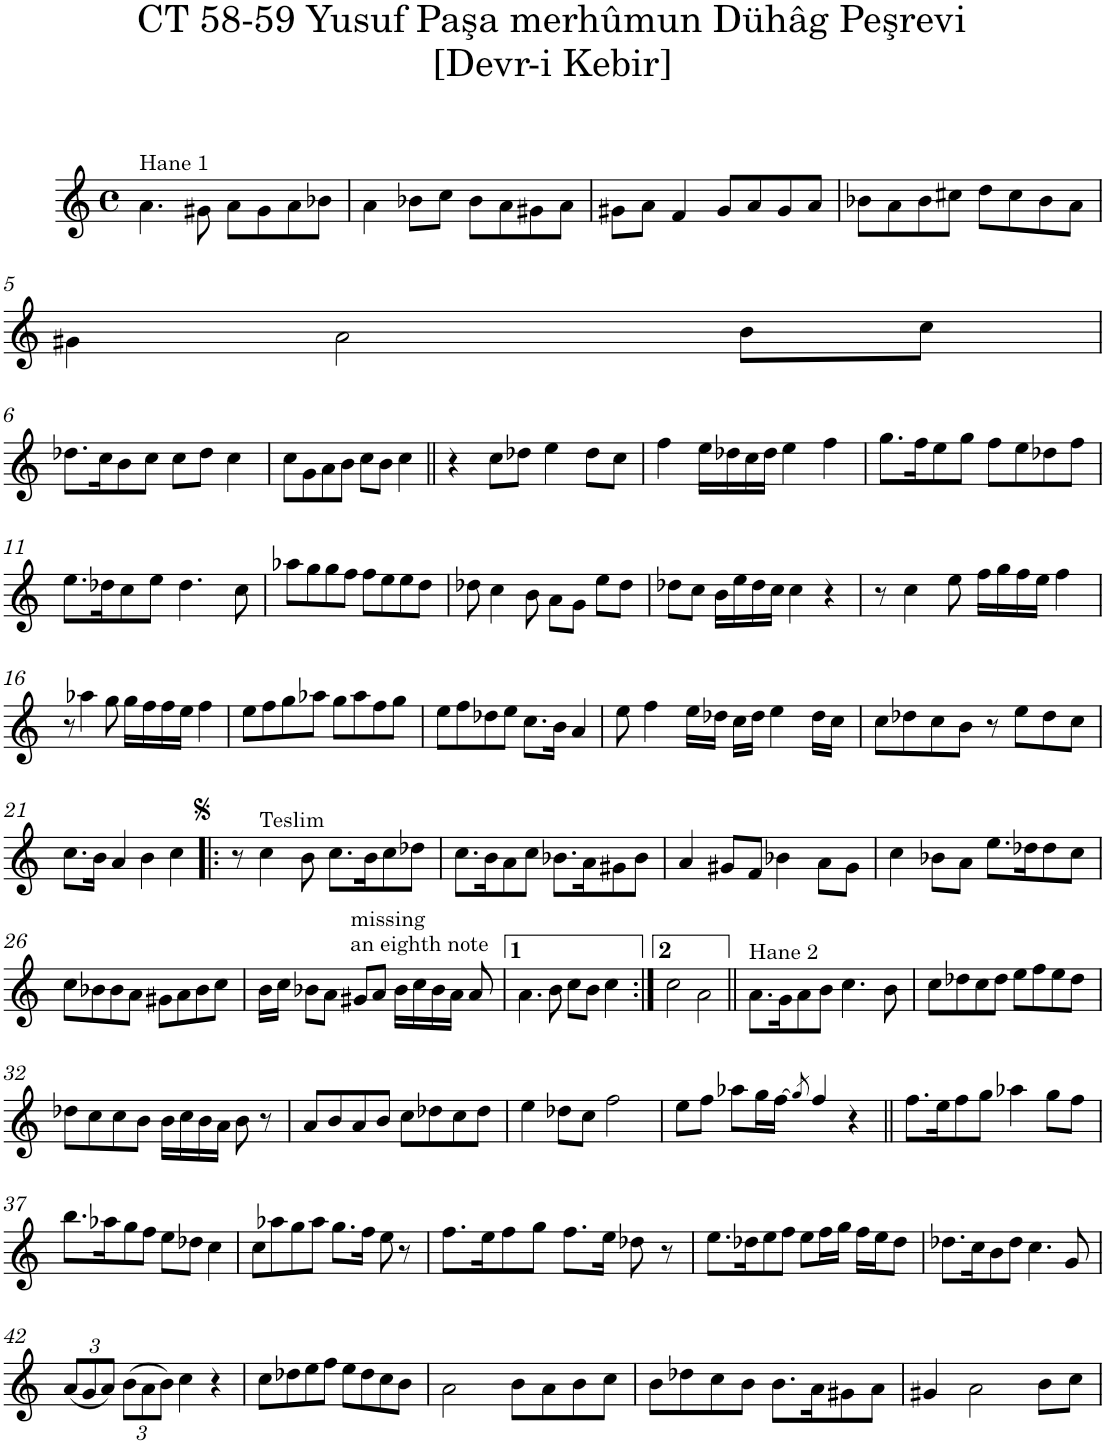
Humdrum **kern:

**kern
*part1
*staff1
*I"Piano
*I'Pno.
*clefG2
*k[]
*M4/4
*met(c)
=1
!LO:TX:a:t=Hane 1
4.a\
8g#X\
8a\L
8g#\
8a\
8b-X\J
=2
4a\
8b-X\L
8cc\J
8b-\L
8a\
8g#X\
8a\J
=3
8g#X\L
8a\J
4f/
8g#/L
8a/
8g#/
8a/J
=4
8b-X\L
8a\
8b-\
8cc#X\J
8dd\L
8cc#\
8b-\
8a\J
!!LO:LB:g=z
=5
4g#X\
2a\
8b\L
8cc\J
!!LO:LB:g=z
=6
8.dd-X\L
16cc\K
8b\
8cc\J
8cc\L
8dd-\J
4cc\
=7
8cc\L
8g\
8a\
8b\J
8cc\L
8b\J
4cc\
=8||
4r
8cc\L
8dd-X\J
4ee\
8dd-\L
8cc\J
=9
4ff\
16ee\LL
16dd-X\
16cc\
16dd-\JJ
4ee\
4ff\
=10
8.gg\L
16ff\K
8ee\
8gg\J
8ff\L
8ee\
8dd-X\
8ff\J
!!LO:LB:g=z
=11
8.ee\L
16dd-X\K
8cc\
8ee\J
4.dd-\
8cc\
=12
8aa-X\L
8gg\
8gg\
8ff\J
8ff\L
8ee\
8ee\
8dd\J
=13
8dd-X\
4cc\
8b\
8a\L
8g\J
8ee\L
8dd-\J
=14
8dd-X\L
8cc\J
16b\LL
16ee\
16dd-\
16cc\JJ
4cc\
4r
=15
8r
4cc\
8ee\
16ff\LL
16gg\
16ff\
16ee\JJ
4ff\
!!LO:LB:g=z
=16
8r
4aa-X\
8gg\
16gg\LL
16ff\
16ff\
16ee\JJ
4ff\
=17
8ee\L
8ff\
8gg\
8aa-X\J
8gg\L
8aa-\
8ff\
8gg\J
=18
8ee\L
8ff\
8dd-X\
8ee\J
8.cc\L
16b\Jk
4a/
=19
8ee\
4ff\
16ee\LL
16dd-X\JJ
16cc\LL
16dd-\JJ
4ee\
16dd-\LL
16cc\JJ
=20
8cc\L
8dd-X\
8cc\
8b\J
8r
8ee\L
8dd-\
8cc\J
!!LO:LB:g=z
=21
8.cc\L
16b\Jk
4a/
4b\
4cc\
=22!|:
8r
!LO:TX:a:t=Teslim
4cc\
8b\
8.cc\L
16b\K
8cc\
8dd-X\J
=23
8.cc\L
16b\K
8a\
8cc\J
8.b-X\L
16a\K
8g#X\
8b-\J
=24
4a/
8g#X/L
8f/J
4b-X\
8a\L
8g#\J
=25
4cc\
8b-X\L
8a\J
8.ee\L
16dd-X\K
8dd-\
8cc\J
!!LO:LB:g=z
=26
8cc\L
8b-X\
8b-\
8a\J
8g#X\L
8a\
8b-\
8cc\J
=27
16b\LL
16cc\JJ
8b-X\L
8a\J
8g#X/L
8a/J
16b-\LL
16cc\
16b-\
16a\JJ
!LO:TX:a:t=missing
!LO:TX:a:t=an eighth note
8a/
=28
4.a\
8b\
8cc\L
8b\J
4cc\
=29:|!
2cc\
2a\
=30||
!LO:TX:a:t=Hane 2
8.a\L
16g\K
8a\
8b\J
4.cc\
8b\
=31
8cc\L
8dd-X\
8cc\
8dd-\J
8ee\L
8ff\
8ee\
8dd-\J
!!LO:LB:g=z
=32
8dd-X\L
8cc\
8cc\
8b\J
16b\LL
16cc\
16b\
16a\JJ
8b\
8r
=33
8a/L
8b/
8a/
8b/J
8cc\L
8dd-X\
8cc\
8dd-\J
=34
4ee\
8dd-X\L
8cc\J
2ff\
=35
8ee\L
8ff\J
8aa-X\L
16gg\L
[16ff\JJ
8qgg/
4ff/]
4r
=36||
8.ff\L
16ee\K
8ff\
8gg\J
4aa-X\
8gg\L
8ff\J
!!LO:LB:g=z
=37
8.bb\L
16aa-X\K
8gg\
8ff\J
8ee\L
8dd-X\J
4cc\
=38
8cc\L
8aa-X\
8gg\
8aa-\J
8.gg\L
16ff\Jk
8ee\
8r
=39
8.ff\L
16ee\K
8ff\
8gg\J
8.ff\L
16ee\Jk
8dd-X\
8r
=40
8.ee\L
16dd-X\K
8ee\
8ff\J
8ee\L
16ff\L
16gg\JJ
16ff\LL
16ee\J
8dd-\J
=41
8.dd-X\L
16cc\K
8b\
8dd-\J
4.cc\
8g/
!!LO:LB:g=z
=42
*Xbrackettup
(12a/L
12g/
12a/J)
(12b\L
12a\
12b\J)
4cc\
4r
=43
8cc\L
8dd-X\
8ee\
8ff\J
8ee\L
8dd-\
8cc\
8b\J
=44
2a\
8b\L
8a\
8b\
8cc\J
=45
8b\L
8dd-X\
8cc\
8b\J
8.b\L
16a\K
8g#X\
8a\J
=46
4g#X/
2a\
8b\L
8cc\J
=
*-
